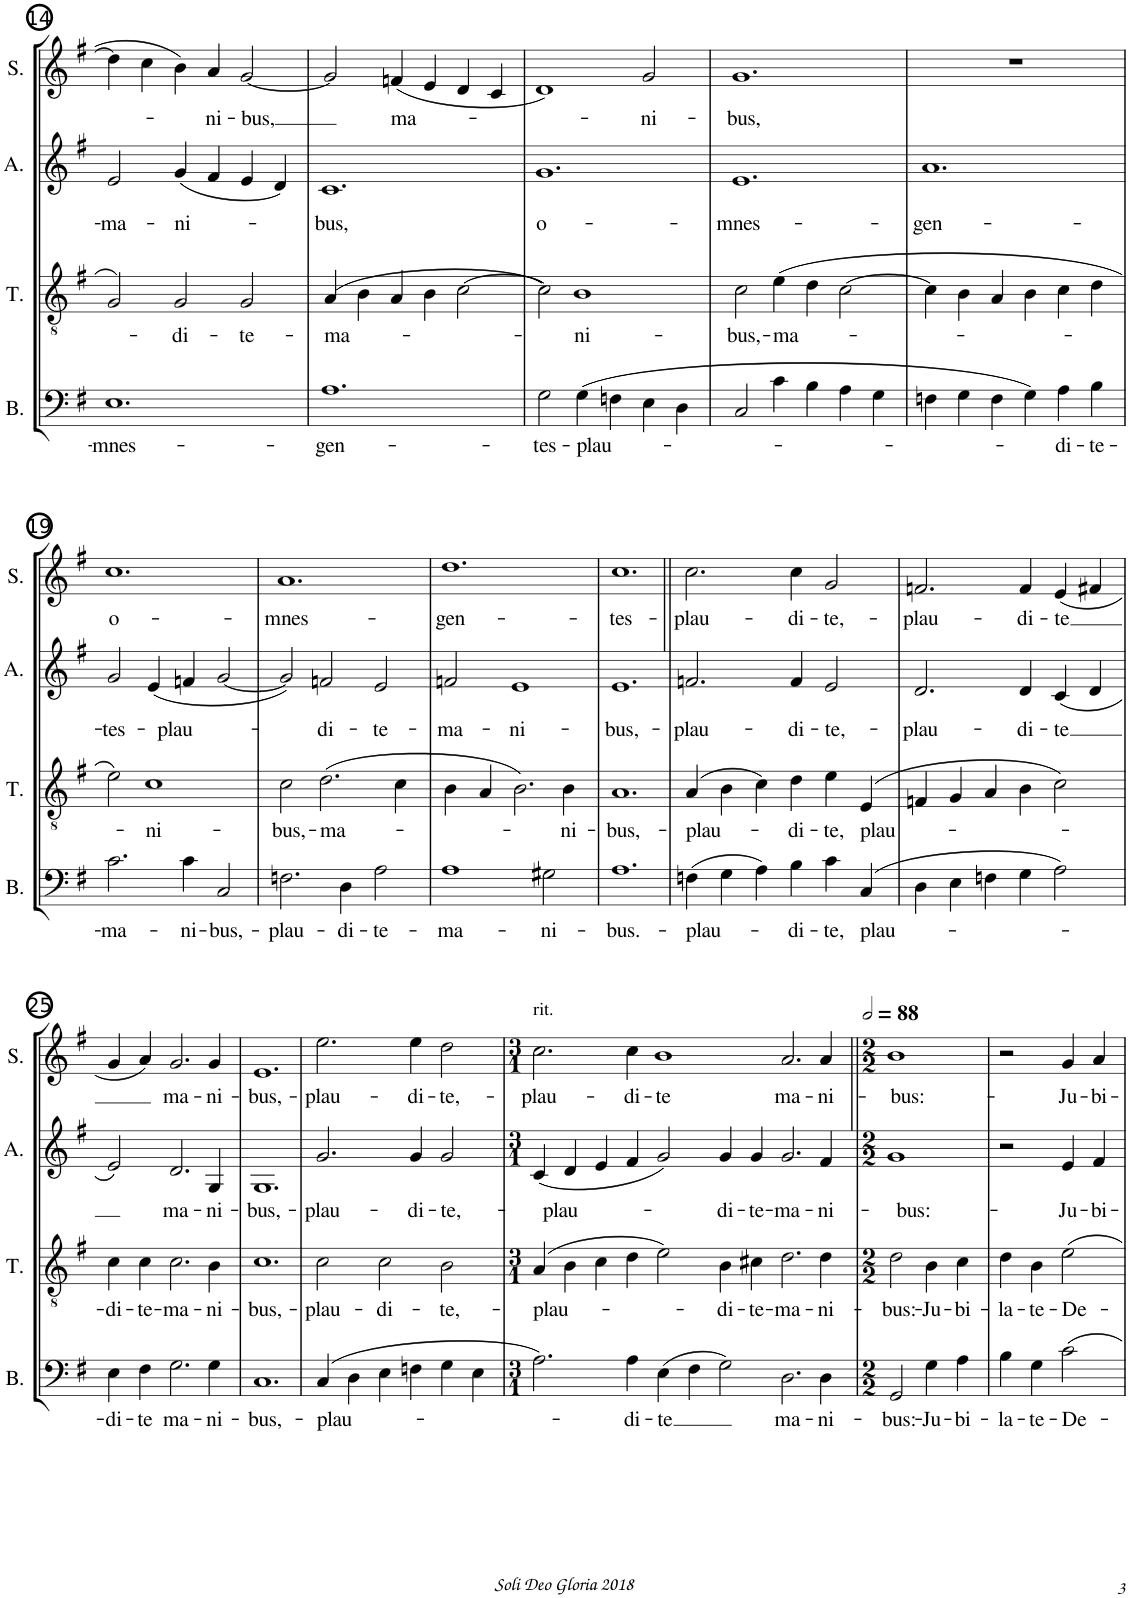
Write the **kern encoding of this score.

**kern	**text	**kern	**text	**kern	**text	**kern	**text
*part4	*part4	*part3	*part3	*part2	*part2	*part1	*part1
*staff4	*staff4	*staff3	*staff3	*staff2	*staff2	*staff1	*staff1
*I"BASS	*	*I"TENOR	*	*I"ALTO	*	*I"SOPRANO	*
*I'B.	*	*I'T.	*	*I'A.	*	*I'S.	*
!!LO:PB:g=z
*clefF4	*	*clefGv2	*	*clefG2	*	*clefG2	*
*k[f#]	*	*k[f#]	*	*k[f#]	*	*k[f#]	*
*G:	*	*	*	*G:	*	*G:	*
*M3/2	*	*M3/2	*	*M3/2	*	*M3/2	*
=14	=14	=14	=14	=14	=14	=14	=14
!	!LO:LY:b	!	!	!	!LO:LY:b	!	!
1.E	-mnes-	2G/	.	2e/	-ma-	4dd\]	.
.	.	.	.	.	.	4cc\	.
!	!	!	!LO:LY:b	!	!LO:LY:b	!	!
.	.	2G/	-di-	(4g/	-ni-	4b\	.
!	!	!	!	!	!	!	!LO:LY:b
.	.	.	.	4f#/	.	4a/	-ni-
!	!	!	!LO:LY:b	!	!	!	!LO:LY:b
.	.	2G/	-te-	4e/	.	[2g/	-bus,
.	.	.	.	4d/)	.	.	.
=15	=15	=15	=15	=15	=15	=15	=15
!	!LO:LY:b	!	!LO:LY:b	!	!LO:LY:b	!	!
1.A	-gen-	(4A/	-ma-	1.c	-bus,	2g/]	.
.	.	4B\	.	.	.	.	.
!	!	!	!	!	!	!	!LO:LY:b
.	.	4A/	.	.	.	(4fn/	ma-
.	.	4B\	.	.	.	4e/	.
.	.	[2c\	.	.	.	4d/	.
.	.	.	.	.	.	4c/	.
=16	=16	=16	=16	=16	=16	=16	=16
!	!LO:LY:b	!	!	!	!LO:LY:b	!	!
2G\	-tes-	2c\])	.	1.g	o-	1d)	.
!	!LO:LY:b	!	!LO:LY:b	!	!	!	!
(4G\	-plau-	1B	-ni-	.	.	.	.
4Fn\	.	.	.	.	.	.	.
!	!	!	!	!	!	!	!LO:LY:b
4E\	.	.	.	.	.	2g/	-ni-
4D\	.	.	.	.	.	.	.
=17	=17	=17	=17	=17	=17	=17	=17
!	!	!	!LO:LY:b	!	!LO:LY:b	!	!LO:LY:b
2C/	.	2c\	-bus,-	1.e	-mnes-	1.g	-bus,
!	!	!	!LO:LY:b	!	!	!	!
4c\	.	(4e\	-ma-	.	.	.	.
4B\	.	4d\	.	.	.	.	.
4A\	.	[2c\	.	.	.	.	.
4G\	.	.	.	.	.	.	.
=18	=18	=18	=18	=18	=18	=18	=18
!	!	!	!	!	!LO:LY:b	!	!
4Fn\	.	4c\]	.	1.a	-gen-	1.r	.
4G\	.	4B\	.	.	.	.	.
4F\	.	4A/	.	.	.	.	.
4G\)	.	4B\	.	.	.	.	.
!	!LO:LY:b	!	!	!	!	!	!
4A\	-di-	4c\	.	.	.	.	.
!	!LO:LY:b	!	!	!	!	!	!
4B\	-te-	4d\	.	.	.	.	.
!!LO:LB:g=z
=19	=19	=19	=19	=19	=19	=19	=19
!	!LO:LY:b	!	!	!	!LO:LY:b	!	!LO:LY:b
2.c\	-ma-	2e\)	.	2g/	-tes-	1.cc	o-
!	!	!	!LO:LY:b	!	!LO:LY:b	!	!
.	.	1c	-ni-	(4e/	-plau-	.	.
!	!LO:LY:b	!	!	!	!	!	!
4c\	-ni-	.	.	4fn/	.	.	.
!	!LO:LY:b	!	!	!	!	!	!
2C/	-bus,-	.	.	[2g/	.	.	.
=20	=20	=20	=20	=20	=20	=20	=20
!	!LO:LY:b	!	!LO:LY:b	!	!	!	!LO:LY:b
2.Fn\	-plau-	2c\	-bus,-	2g/])	.	1.a	-mnes-
!	!	!	!LO:LY:b	!	!LO:LY:b	!	!
.	.	(2.d\	-ma-	2fn/	-di-	.	.
!	!LO:LY:b	!	!	!	!	!	!
4D\	-di-	.	.	.	.	.	.
!	!LO:LY:b	!	!	!	!LO:LY:b	!	!
2A\	-te-	.	.	2e/	-te-	.	.
.	.	4c\	.	.	.	.	.
=21	=21	=21	=21	=21	=21	=21	=21
!	!LO:LY:b	!	!	!	!LO:LY:b	!	!LO:LY:b
1A	-ma-	4B\	.	2fn/	-ma-	1.dd	-gen-
.	.	4A/	.	.	.	.	.
!	!	!	!	!	!LO:LY:b	!	!
.	.	2.B\)	.	1e	-ni-	.	.
!	!LO:LY:b	!	!	!	!	!	!
2G#X\	-ni-	.	.	.	.	.	.
!	!	!	!LO:LY:b	!	!	!	!
.	.	4B\	-ni-	.	.	.	.
=22	=22	=22	=22	=22	=22	=22	=22
!	!LO:LY:b	!	!LO:LY:b	!	!LO:LY:b	!	!LO:LY:b
1.A	-bus.-	1.A	-bus,-	1.e	-bus,-	1.cc	-tes-
=23||	=23||	=23||	=23||	=23||	=23||	=23||	=23||
!	!LO:LY:b	!	!LO:LY:b	!	!LO:LY:b	!	!LO:LY:b
(4Fn\	-plau-	(4A/	-plau-	2.fn/	-plau-	2.cc\	-plau-
4G\	.	4B\	.	.	.	.	.
4A\)	.	4c\)	.	.	.	.	.
!	!LO:LY:b	!	!LO:LY:b	!	!LO:LY:b	!	!LO:LY:b
4B\	-di-	4d\	-di-	4f/	-di-	4cc\	-di-
!	!LO:LY:b	!	!LO:LY:b	!	!LO:LY:b	!	!LO:LY:b
4c\	-te,	4e\	-te,	2e/	-te,-	2g/	-te,-
!	!LO:LY:b	!	!LO:LY:b	!	!	!	!
(4C/	plau-	(4E/	plau-	.	.	.	.
=24	=24	=24	=24	=24	=24	=24	=24
!	!	!	!	!	!LO:LY:b	!	!LO:LY:b
4D\	.	4Fn/	.	2.d/	-plau-	2.fn/	-plau-
4E\	.	4G/	.	.	.	.	.
4Fn\	.	4A/	.	.	.	.	.
!	!	!	!	!	!LO:LY:b	!	!LO:LY:b
4G\	.	4B\	.	4d/	-di-	4f/	-di-
!	!	!	!	!	!LO:LY:b	!	!LO:LY:b
2A\)	.	2c\)	.	(4c/	-te	(4e/	-te
.	.	.	.	4d/	.	4f#X/	.
!!LO:LB:g=z
=25	=25	=25	=25	=25	=25	=25	=25
!	!LO:LY:b	!	!LO:LY:b	!	!	!	!
4E\	-di-	4c\	-di-	2e/)	.	4g/	.
!	!LO:LY:b	!	!LO:LY:b	!	!	!	!
4F#\	-te	4c\	-te-	.	.	4a/)	.
!	!LO:LY:b	!	!LO:LY:b	!	!LO:LY:b	!	!LO:LY:b
2.G\	ma-	2.c\	-ma-	2.d/	ma-	2.g/	ma-
!	!LO:LY:b	!	!LO:LY:b	!	!LO:LY:b	!	!LO:LY:b
4G\	-ni-	4B\	-ni-	4G/	-ni-	4g/	-ni-
=26	=26	=26	=26	=26	=26	=26	=26
!	!LO:LY:b	!	!LO:LY:b	!	!LO:LY:b	!	!LO:LY:b
1.C	-bus,-	1.c	-bus,-	1.G	-bus,-	1.e	-bus,-
=27	=27	=27	=27	=27	=27	=27	=27
!	!LO:LY:b	!	!LO:LY:b	!	!LO:LY:b	!	!LO:LY:b
(4C/	-plau-	2c\	-plau-	2.g/	-plau-	2.ee\	-plau-
4D\	.	.	.	.	.	.	.
!	!	!	!LO:LY:b	!	!	!	!
4E\	.	2c\	-di-	.	.	.	.
!	!	!	!	!	!LO:LY:b	!	!LO:LY:b
4Fn\	.	.	.	4g/	-di-	4ee\	-di-
!	!	!	!LO:LY:b	!	!LO:LY:b	!	!LO:LY:b
4G\	.	2B\	-te,-	2g/	-te,-	2dd\	-te,-
4E\	.	.	.	.	.	.	.
=28	=28	=28	=28	=28	=28	=28	=28
*M3/1	*	*M3/1	*	*M3/1	*	*M3/1	*
!	!	!	!	!	!	!LO:TX:a:t=rit.	!
!	!	!	!LO:LY:b	!	!LO:LY:b	!	!LO:LY:b
2.A\)	.	(4A/	-plau-	(4c/	-plau-	2.cc\	-plau-
.	.	4B\	.	4d/	.	.	.
.	.	4c\	.	4e/	.	.	.
!	!LO:LY:b	!	!	!	!	!	!LO:LY:b
4A\	-di-	4d\	.	4f#/	.	4cc\	-di-
!	!LO:LY:b	!	!	!	!	!	!LO:LY:b
(4E\	-te	2e\)	.	2g/)	.	1b	-te
4F#\	.	.	.	.	.	.	.
!	!	!	!LO:LY:b	!	!LO:LY:b	!	!
2G\)	.	4B\	-di-	4g/	-di-	.	.
!	!	!	!LO:LY:b	!	!LO:LY:b	!	!
.	.	4c#X\	-te-	4g/	-te-	.	.
!	!LO:LY:b	!	!LO:LY:b	!	!LO:LY:b	!	!LO:LY:b
2.D\	ma-	2.d\	-ma-	2.g/	-ma-	2.a/	ma-
!	!LO:LY:b	!	!LO:LY:b	!	!LO:LY:b	!	!LO:LY:b
4D\	-ni-	4d\	-ni-	4f#/	-ni-	4a/	-ni-
=29||	=29||	=29||	=29||	=29||	=29||	=29||	=29||
*M2/2	*	*M2/2	*	*M2/2	*	*M2/2	*
*	*	*	*	*	*	*MM176	*
!	!LO:LY:b	!	!LO:LY:b	!	!LO:LY:b	!	!LO:LY:b
2GG/	-bus:-	2d\	-bus:-	1g	-bus:-	1b	-bus:-
!	!LO:LY:b	!	!LO:LY:b	!	!	!	!
4G\	-Ju-	4B\	-Ju-	.	.	.	.
!	!LO:LY:b	!	!LO:LY:b	!	!	!	!
4A\	-bi-	4c\	-bi-	.	.	.	.
=30	=30	=30	=30	=30	=30	=30	=30
!	!LO:LY:b	!	!LO:LY:b	!	!	!	!
4B\	-la-	4d\	-la-	2r	.	2r	.
!	!LO:LY:b	!	!LO:LY:b	!	!	!	!
4G\	-te-	4B\	-te-	.	.	.	.
!	!LO:LY:b	!	!LO:LY:b	!	!LO:LY:b	!	!LO:LY:b
2c\	-De-	2e\	-De-	4e/	-Ju-	4g/	-Ju-
!	!	!	!	!	!LO:LY:b	!	!LO:LY:b
.	.	.	.	4f#/	-bi-	4a/	-bi-
=	=	=	=	=	=	=	=
*-	*-	*-	*-	*-	*-	*-	*-
